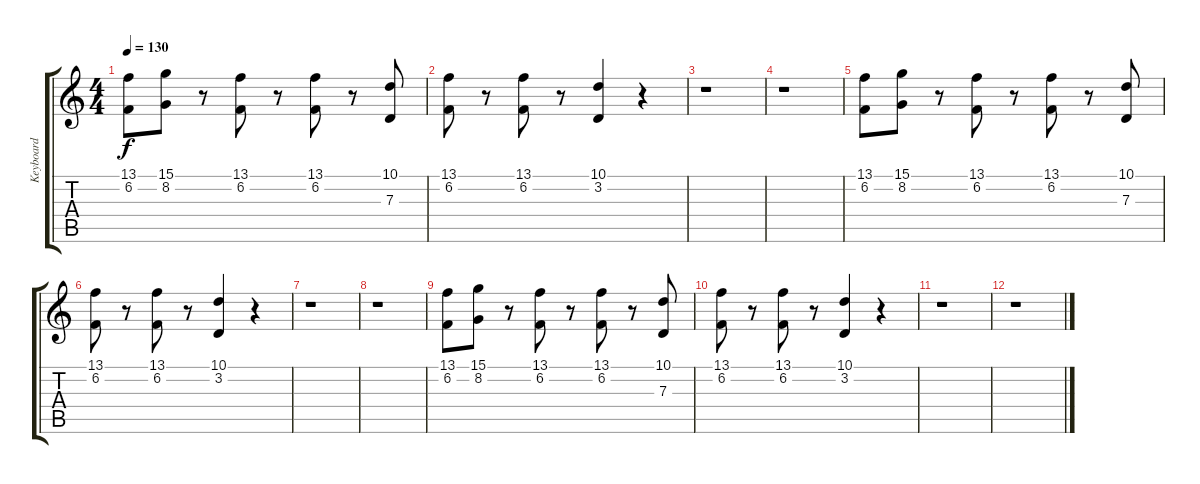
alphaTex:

\track ("Keyboard" "Keyboard") {instrument rockorgan}
\staff {score tabs}
\tuning (E4 B3 G3 D3 A2 E2) {hide}
\ts (4 4)
\tempo 130
\clef g2
\ks c
(13.1 6.2).8{dy f} (15.1 8.2).8 r.8 (13.1 6.2).8 r.8 (13.1 6.2).8 r.8 (10.1 7.3).8 |
(13.1 6.2).8 r.8 (13.1 6.2).8 r.8 (10.1 3.2).4 r.4 |
r.1 |
r.1 |
(13.1 6.2).8 (15.1 8.2).8 r.8 (13.1 6.2).8 r.8 (13.1 6.2).8 r.8 (10.1 7.3).8 |
(13.1 6.2).8 r.8 (13.1 6.2).8 r.8 (10.1 3.2).4 r.4 |
r.1 |
r.1 |
(13.1 6.2).8 (15.1 8.2).8 r.8 (13.1 6.2).8 r.8 (13.1 6.2).8 r.8 (10.1 7.3).8 |
(13.1 6.2).8 r.8 (13.1 6.2).8 r.8 (10.1 3.2).4 r.4 |
r.1 |
r.1
